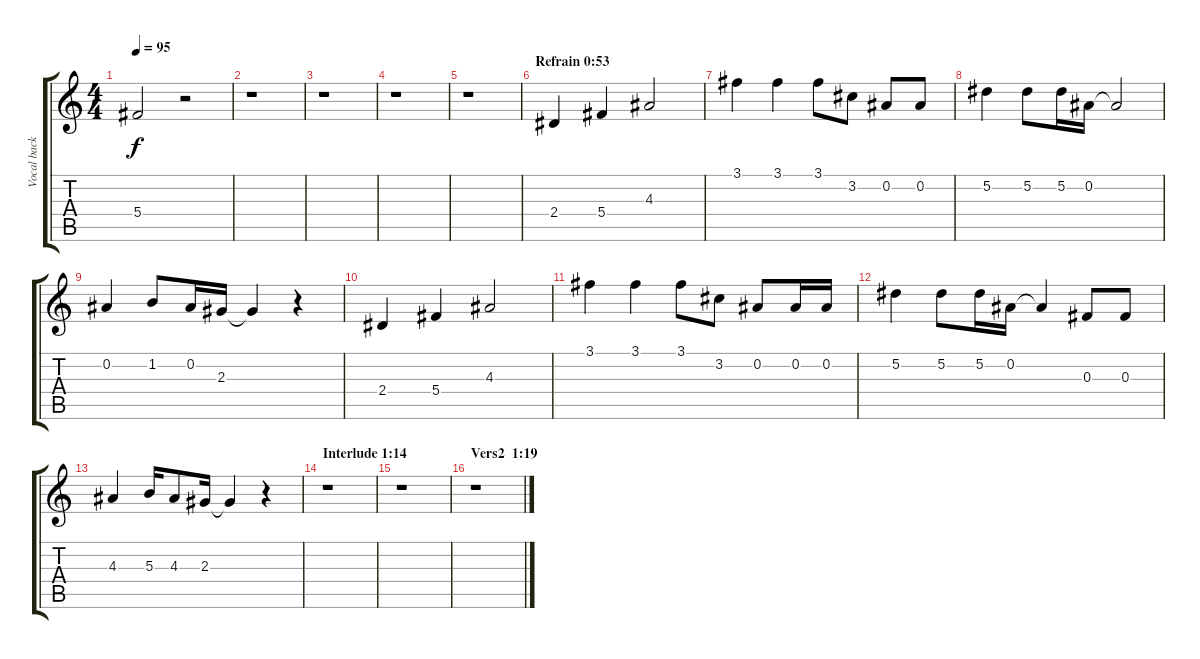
\track ("Vocal background" "Vocal back") {instrument baritonesax}
\staff {score tabs}
\tuning (Eb5 Bb4 Gb4 Db4 Ab3 Eb3) {hide}
\ts (4 4)
\tempo 95
\clef g2
\ks c
5.4.2{dy f} r.2 |
r.1 |
r.1 |
r.1 |
r.1 |
\section ("" "Refrain 0:53")
2.4.4 5.4.4 4.3.2 |
3.1.4 3.1.4 3.1.8 3.2.8 0.2.8 0.2.8 |
5.2.4 5.2.8 5.2.16 0.2.16 0.2{t}.2 |
0.2.4 1.2.8 0.2.16 2.3.16 2.3{t}.4 r.4 |
2.4.4 5.4.4 4.3.2 |
3.1.4 3.1.4 3.1.8 3.2.8 0.2.8 0.2.16 0.2.16 |
5.2.4 5.2.8 5.2.16 0.2.16 0.2{t}.4 0.3.8 0.3.8 |
4.3.4 5.3.16 4.3.8 2.3.16 2.3{t}.4 r.4 |
\section ("" "Interlude 1:14")
r.1 |
r.1 |
\section ("" "Vers2  1:19")
r.1
